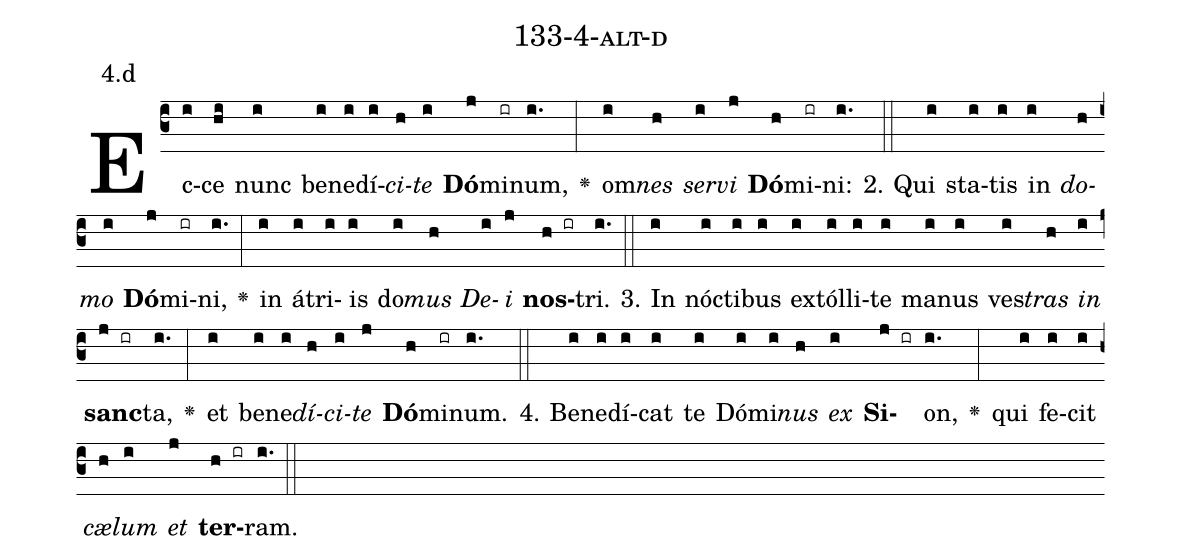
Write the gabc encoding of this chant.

name: 133-4-alt-d;
annotation: 4.d;
%%
(c3)Ec(i)ce(hi) nunc(i) be(i)ne(i)dí(i)<i>ci</i>(h)<i>te</i>(i) <b>Dó</b>(j)mi(ir)num,(i.) <v>\greheightstar</v>(:) om(i)<i>nes</i>(h) <i>ser</i>(i)<i>vi</i>(j) <b>Dó</b>(h)mi(ir)ni:(i.) (::)
2. Qui(i) sta(i)tis(i) in(i) <i>do</i>(h)<i>mo</i>(i) <b>Dó</b>(j)mi(ir)ni,(i.) <v>\greheightstar</v>(:) in(i) á(i)tri(i)is(i) do(i)<i>mus</i>(h) <i>De</i>(i)<i>i</i>(j) <b>nos</b>(h ir)tri.(i.) (::)
3. In(i) nóc(i)ti(i)bus(i) ex(i)tól(i)li(i)te(i) ma(i)nus(i) ves(i)<i>tras</i>(h) <i>in</i>(i) <b>sanc</b>(j ir)ta,(i.) <v>\greheightstar</v>(:) et(i) be(i)ne(i)<i>dí</i>(h)<i>ci</i>(i)<i>te</i>(j) <b>Dó</b>(h)mi(ir)num.(i.) (::)
4. Be(i)ne(i)dí(i)cat(i) te(i) Dó(i)mi(i)<i>nus</i>(h) <i>ex</i>(i) <b>Si</b>(j ir)on,(i.) <v>\greheightstar</v>(:) qui(i) fe(i)cit(i) <i>cæ</i>(h)<i>lum</i>(i) <i>et</i>(j) <b>ter</b>(h ir)ram.(i.) (::)
